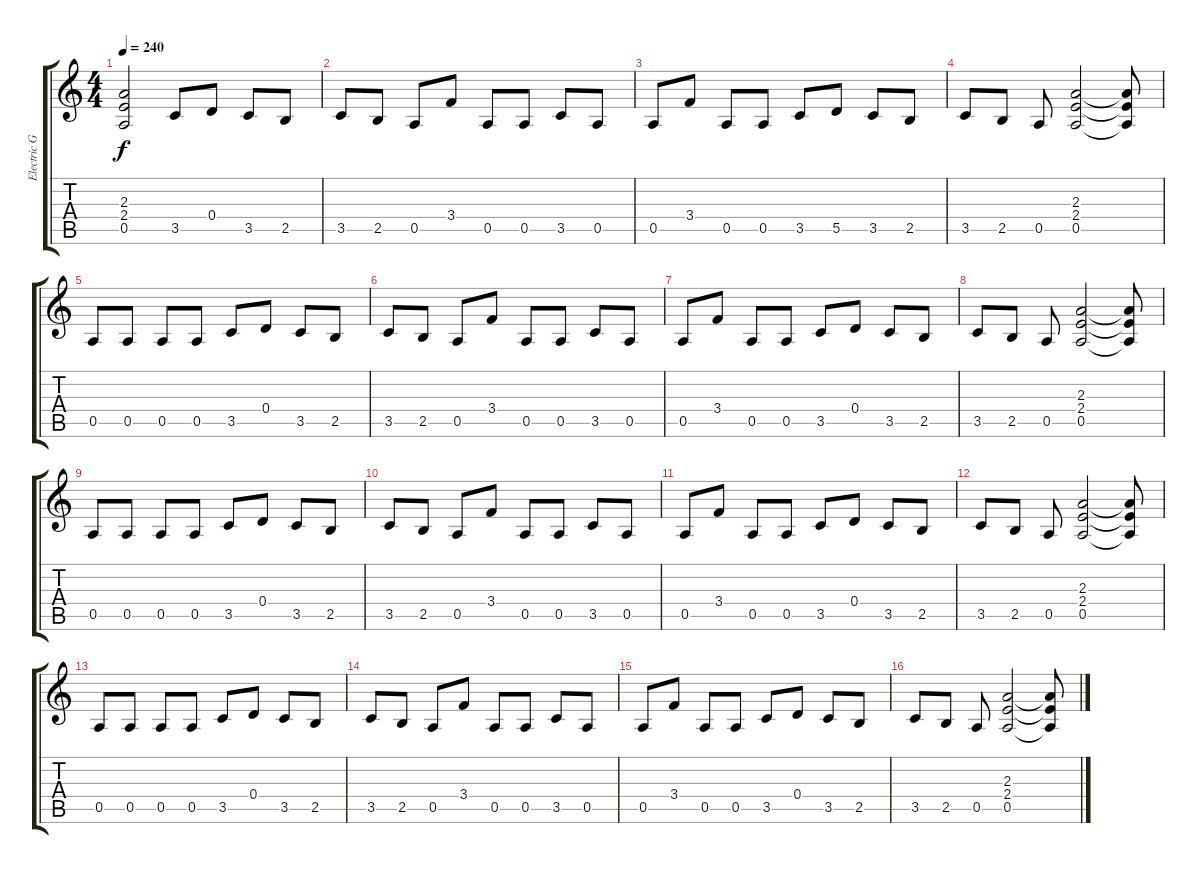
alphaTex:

\track ("Electric Guitar 2" "Electric G") {instrument overdrivenguitar}
\staff {score tabs}
\tuning (E4 B3 G3 D3 A2 E2) {hide}
\ts (4 4)
\tempo 240
\clef g2
\ks c
(2.3{t} 2.4{t} 0.5{t}).2{dy f} 3.5.8 0.4.8 3.5.8 2.5.8 |
3.5.8 2.5.8 0.5.8 3.4.8 0.5.8 0.5.8 3.5.8 0.5.8 |
0.5.8 3.4.8 0.5.8 0.5.8 3.5.8 5.5.8 3.5.8 2.5.8 |
3.5.8 2.5.8 0.5.8 (2.3 2.4 0.5).2 (2.3{t} 2.4{t} 0.5{t}).8 |
0.5.8 0.5.8 0.5.8 0.5.8 3.5.8 0.4.8 3.5.8 2.5.8 |
3.5.8 2.5.8 0.5.8 3.4.8 0.5.8 0.5.8 3.5.8 0.5.8 |
0.5.8 3.4.8 0.5.8 0.5.8 3.5.8 0.4.8 3.5.8 2.5.8 |
3.5.8 2.5.8 0.5.8 (2.3 2.4 0.5).2 (2.3{t} 2.4{t} 0.5{t}).8 |
0.5.8 0.5.8 0.5.8 0.5.8 3.5.8 0.4.8 3.5.8 2.5.8 |
3.5.8 2.5.8 0.5.8 3.4.8 0.5.8 0.5.8 3.5.8 0.5.8 |
0.5.8 3.4.8 0.5.8 0.5.8 3.5.8 0.4.8 3.5.8 2.5.8 |
3.5.8 2.5.8 0.5.8 (2.3 2.4 0.5).2 (2.3{t} 2.4{t} 0.5{t}).8 |
0.5.8 0.5.8 0.5.8 0.5.8 3.5.8 0.4.8 3.5.8 2.5.8 |
3.5.8 2.5.8 0.5.8 3.4.8 0.5.8 0.5.8 3.5.8 0.5.8 |
0.5.8 3.4.8 0.5.8 0.5.8 3.5.8 0.4.8 3.5.8 2.5.8 |
3.5.8 2.5.8 0.5.8 (2.3 2.4 0.5).2 (2.3{t} 2.4{t} 0.5{t}).8
